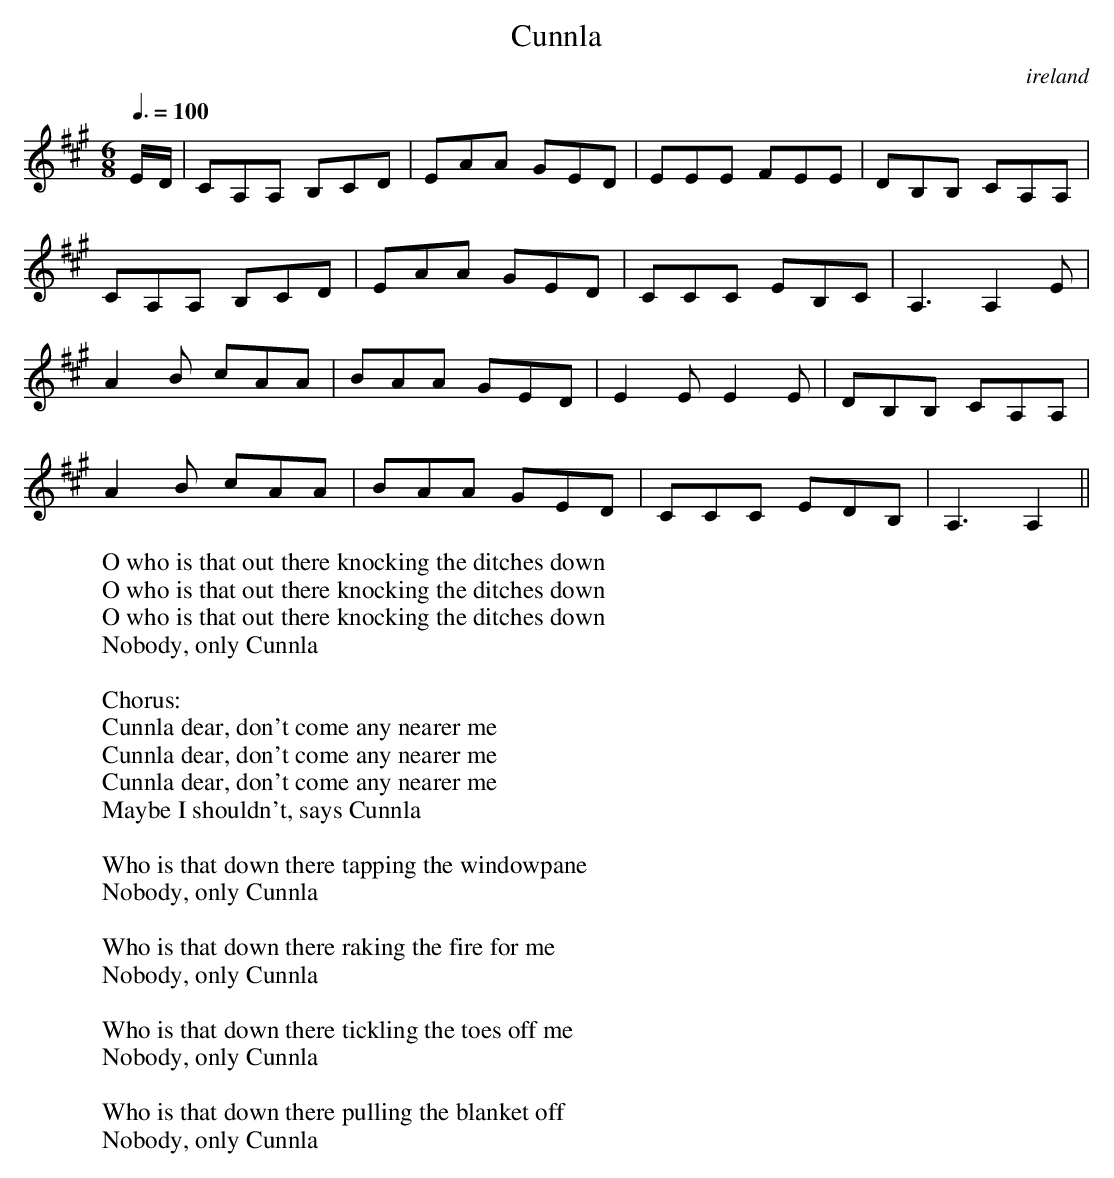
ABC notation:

X:1
T:Cunnla
O:ireland
M:6/8
L:1/8
Q:3/8=100
W:O who is that out there knocking the ditches down
W:O who is that out there knocking the ditches down
W:O who is that out there knocking the ditches down
W:Nobody, only Cunnla
W:
W:  Chorus:
W:  Cunnla dear, don't come any nearer me
W:  Cunnla dear, don't come any nearer me
W:  Cunnla dear, don't come any nearer me
W:  Maybe I shouldn't, says Cunnla
W:
W:Who is that down there tapping the windowpane
W:Nobody, only Cunnla
W:
W:Who is that down there raking the fire for me
W:Nobody, only Cunnla
W:
W:Who is that down there tickling the toes off me
W:Nobody, only Cunnla
W:
W:Who is that down there pulling the blanket off
W:Nobody, only Cunnla
K:A
E/-D/|CA,A, B,-CD|EAA GED|EEE F-EE|DB,B, CA,A,|
CA,A, B,-CD|EAA GED|CCC E-B,C|A,3 A,2E|
A2B c-AA|BAA GED|E2E E2E|DB,B, CA,A,|
A2B c-AA|BAA GED|CCC EDB,|A,3 A,2||
